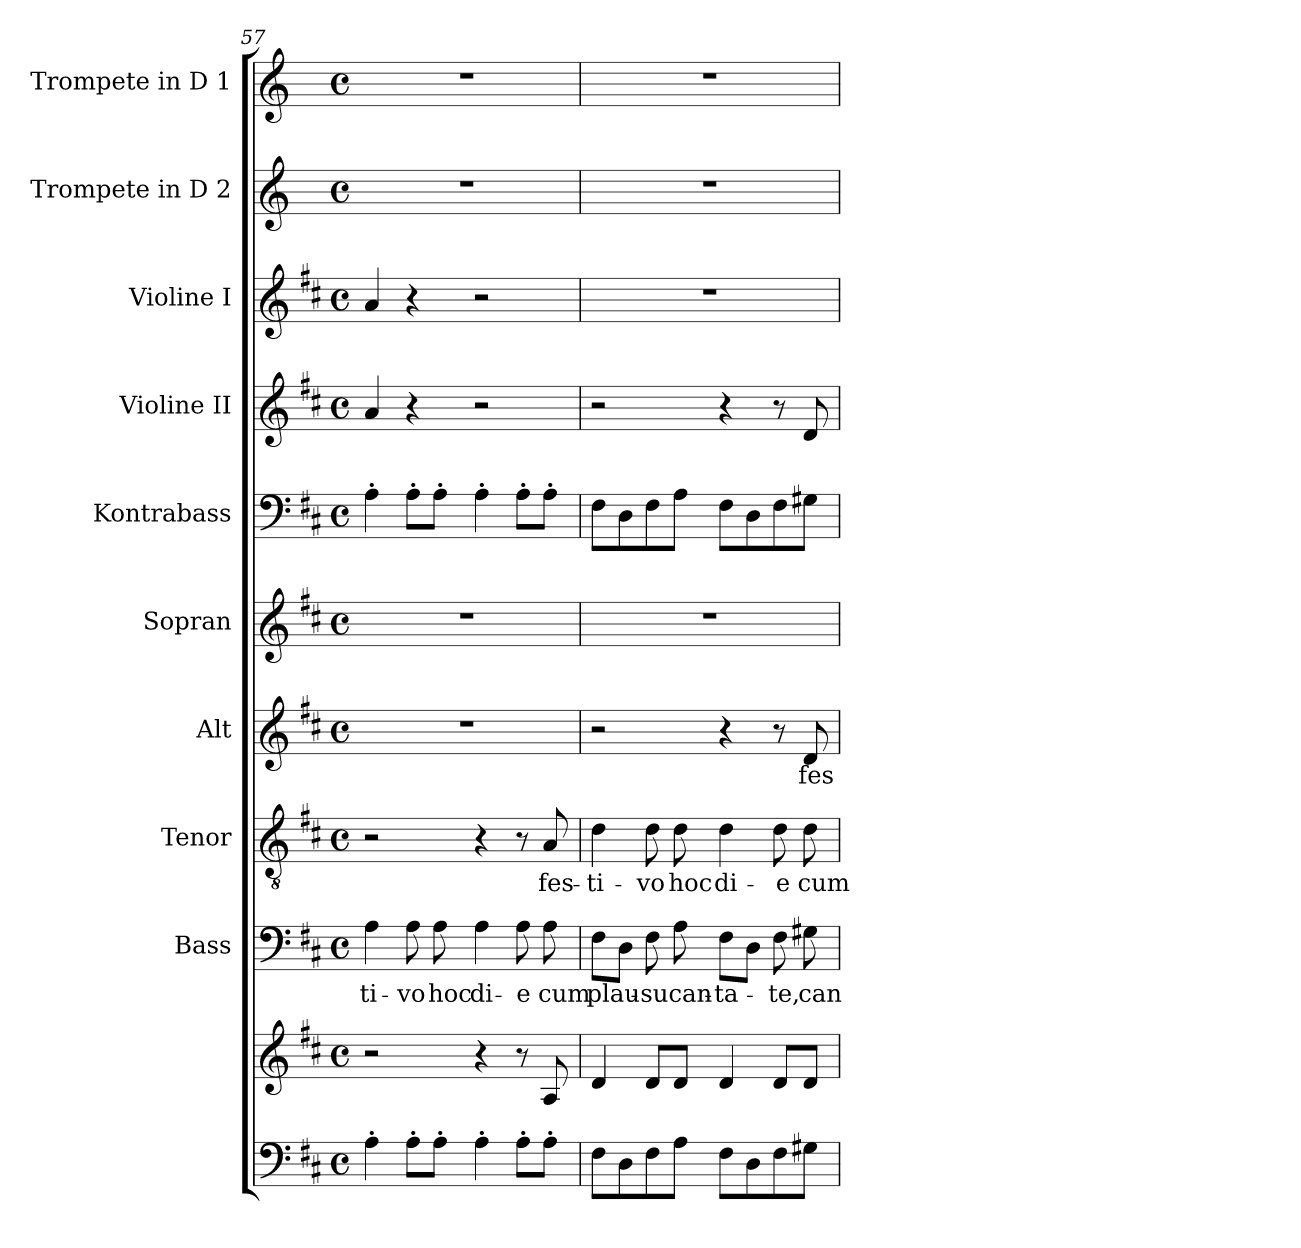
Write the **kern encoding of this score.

**kern	**kern	**kern	**text	**kern	**text	**kern	**text	**kern	**kern	**kern	**kern	**kern	**kern
*part10	*part10	*part9	*part9	*part8	*part8	*part7	*part7	*part6	*part5	*part4	*part3	*part2	*part1
*staff11	*staff10	*staff9	*staff9	*staff8	*staff8	*staff7	*staff7	*staff6	*staff5	*staff4	*staff3	*staff2	*staff1
*	*	*I"Bass	*	*I"Tenor	*	*I"Alt	*	*I"Sopran	*I"Kontrabass	*I"Violine II	*I"Violine I	*I"Trompete in D 2	*I"Trompete in D 1
*	*	*I'B.	*	*I'T.	*	*I'A.	*	*I'S.	*I'Kb.	*I'Vl. II	*I'Vl. I	*I'Trp. D 2	*I'Trp. D 1
!!LO:PB:g=z
*clefF4	*clefG2	*clefF4	*	*clefGv2	*	*clefG2	*	*clefG2	*clefF4	*clefG2	*clefG2	*clefG2	*clefG2
*	*	*	*	*	*	*	*	*	*ITrd7c12	*	*	*ITrd-1c-2	*ITrd-1c-2
*k[f#c#]	*k[f#c#]	*k[f#c#]	*	*k[f#c#]	*	*k[f#c#]	*	*k[f#c#]	*k[f#c#]	*k[f#c#]	*k[f#c#]	*k[f#c#]	*k[f#c#]
*D:	*D:	*D:	*	*D:	*	*D:	*	*D:	*D:	*D:	*D:	*D:	*D:
*M4/4	*M4/4	*M4/4	*	*M4/4	*	*M4/4	*	*M4/4	*M4/4	*M4/4	*M4/4	*M4/4	*M4/4
*met(c)	*met(c)	*met(c)	*	*met(c)	*	*met(c)	*	*met(c)	*met(c)	*met(c)	*met(c)	*met(c)	*met(c)
=57	=57	=57	=57	=57	=57	=57	=57	=57	=57	=57	=57	=57	=57
!	!	!	!LO:LY:b	!	!	!	!	!	!	!	!	!	!
4A'>\	2r	4A\	-ti-	2r	.	1r	.	1r	4AA'>\	4a/	4a/	1r	1r
!	!	!	!LO:LY:b	!	!	!	!	!	!	!	!	!	!
8A'>\L	.	8A\	-vo	.	.	.	.	.	8AA'>\L	4r	4r	.	.
!	!	!	!LO:LY:b	!	!	!	!	!	!	!	!	!	!
8A'>\J	.	8A\	hoc	.	.	.	.	.	8AA'>\J	.	.	.	.
!	!	!	!LO:LY:b	!	!	!	!	!	!	!	!	!	!
4A'>\	4r	4A\	di-	4r	.	.	.	.	4AA'>\	2r	2r	.	.
!	!	!	!LO:LY:b	!	!	!	!	!	!	!	!	!	!
8A'>\L	8r	8A\	-e	8r	.	.	.	.	8AA'>\L	.	.	.	.
!	!	!	!LO:LY:b	!	!LO:LY:b	!	!	!	!	!	!	!	!
8A'>\J	8A/	8A\	cum	8A/	fes-	.	.	.	8AA'>\J	.	.	.	.
=58	=58	=58	=58	=58	=58	=58	=58	=58	=58	=58	=58	=58	=58
!	!	!	!LO:LY:b	!	!LO:LY:b	!	!	!	!	!	!	!	!
8F#\L	4d/	8F#\L	plau-	4d\	-ti-	2r	.	1r	8FF#\L	2r	1r	1r	1r
8D\	.	8D\J	.	.	.	.	.	.	8DD\	.	.	.	.
!	!	!	!LO:LY:b	!	!LO:LY:b	!	!	!	!	!	!	!	!
8F#\	8d/L	8F#\	-su	8d\	-vo	.	.	.	8FF#\	.	.	.	.
!	!	!	!LO:LY:b	!	!LO:LY:b	!	!	!	!	!	!	!	!
8A\J	8d/J	8A\	can-	8d\	hoc	.	.	.	8AA\J	.	.	.	.
!	!	!	!LO:LY:b	!	!LO:LY:b	!	!	!	!	!	!	!	!
8F#\L	4d/	8F#\L	-ta-	4d\	di-	4r	.	.	8FF#\L	4r	.	.	.
8D\	.	8D\J	.	.	.	.	.	.	8DD\	.	.	.	.
!	!	!	!LO:LY:b	!	!LO:LY:b	!	!	!	!	!	!	!	!
8F#\	8d/L	8F#\	-te,	8d\	-e	8r	.	.	8FF#\	8r	.	.	.
!	!	!	!LO:LY:b	!	!LO:LY:b	!	!LO:LY:b	!	!	!	!	!	!
8G#X\J	8d/J	8G#X\	can-	8d\	cum	8d/	fes-	.	8GG#X\J	8d/	.	.	.
=	=	=	=	=	=	=	=	=	=	=	=	=	=
*-	*-	*-	*-	*-	*-	*-	*-	*-	*-	*-	*-	*-	*-
